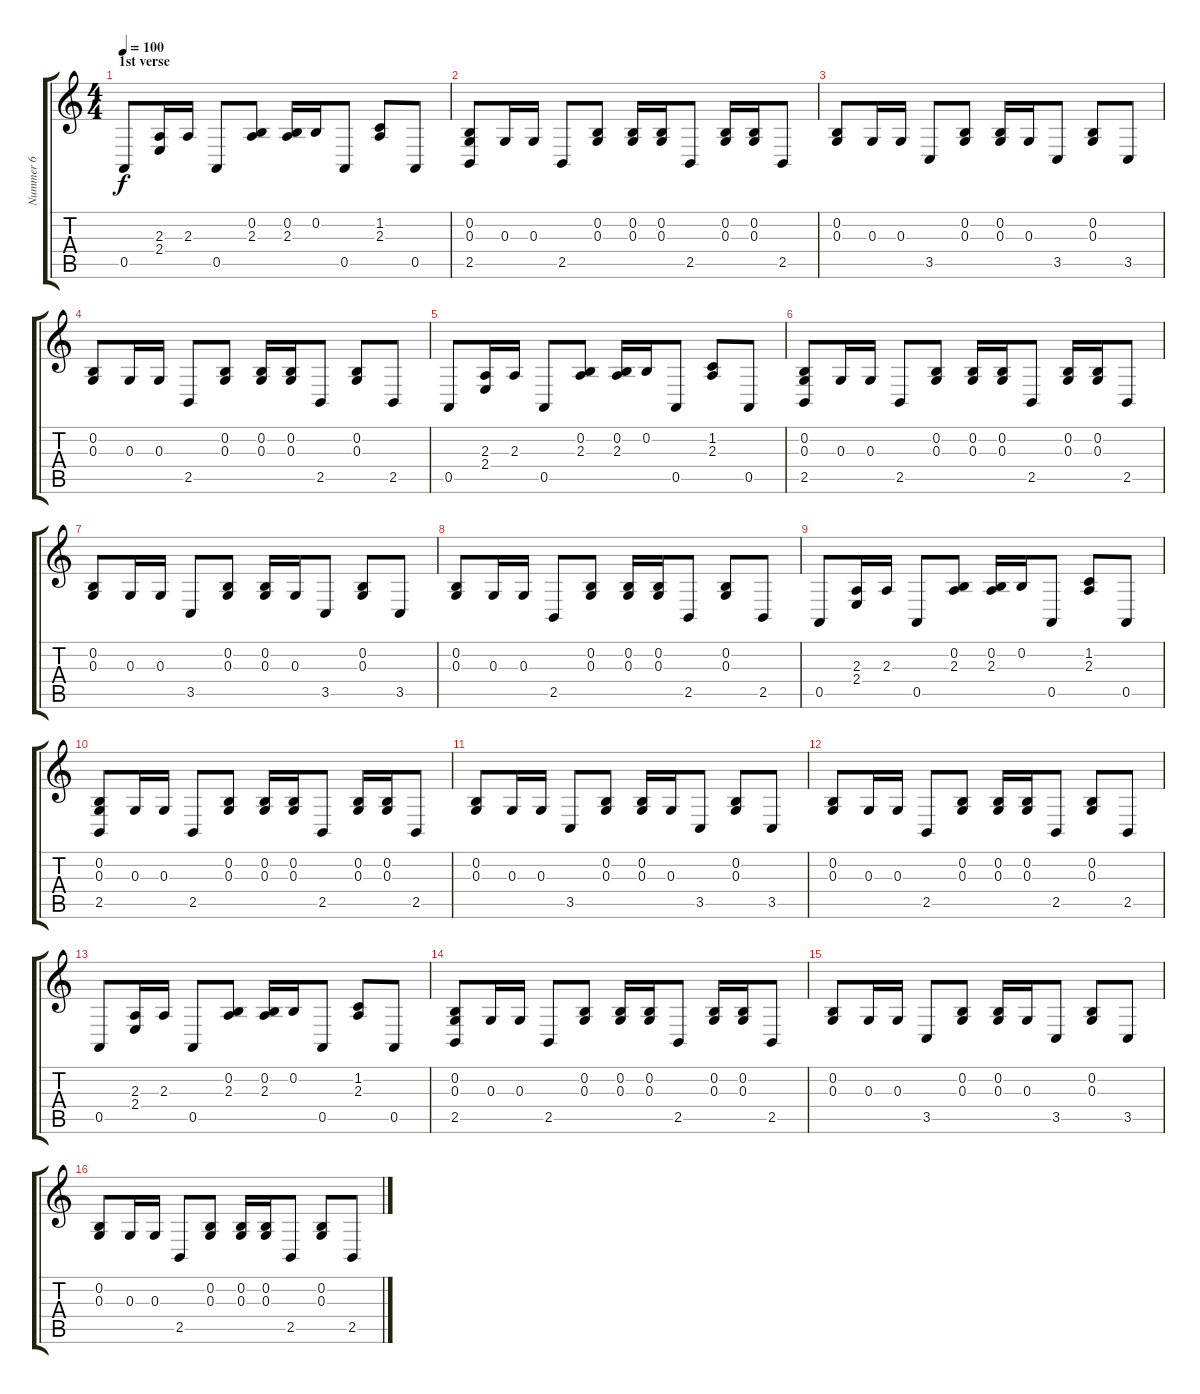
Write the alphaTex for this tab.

\track ("Nummer 6" "Nummer 6") {instrument tremolostrings}
\staff {score tabs}
\tuning (E4 B3 G3 D3 A2 E2) {hide}
\ts (4 4)
\section ("" "1st verse")
\tempo 100
\clef g2
\ks c
0.5.8{dy f} (2.3 2.4).16 2.3.16 0.5.8 (0.2 2.3).8 (0.2 2.3).16 0.2.16 0.5.8 (1.2 2.3).8 0.5.8 |
(0.2 0.3 2.5).8 0.3.16 0.3.16 2.5.8 (0.2 0.3).8 (0.2 0.3).16 (0.2 0.3).16 2.5.8 (0.2 0.3).16 (0.2 0.3).16 2.5.8 |
(0.2 0.3).8 0.3.16 0.3.16 3.5.8 (0.2 0.3).8 (0.2 0.3).16 0.3.16 3.5.8 (0.2 0.3).8 3.5.8 |
(0.2 0.3).8 0.3.16 0.3.16 2.5.8 (0.2 0.3).8 (0.2 0.3).16 (0.2 0.3).16 2.5.8 (0.2 0.3).8 2.5.8 |
0.5.8 (2.3 2.4).16 2.3.16 0.5.8 (0.2 2.3).8 (0.2 2.3).16 0.2.16 0.5.8 (1.2 2.3).8 0.5.8 |
(0.2 0.3 2.5).8 0.3.16 0.3.16 2.5.8 (0.2 0.3).8 (0.2 0.3).16 (0.2 0.3).16 2.5.8 (0.2 0.3).16 (0.2 0.3).16 2.5.8 |
(0.2 0.3).8 0.3.16 0.3.16 3.5.8 (0.2 0.3).8 (0.2 0.3).16 0.3.16 3.5.8 (0.2 0.3).8 3.5.8 |
(0.2 0.3).8 0.3.16 0.3.16 2.5.8 (0.2 0.3).8 (0.2 0.3).16 (0.2 0.3).16 2.5.8 (0.2 0.3).8 2.5.8 |
0.5.8 (2.3 2.4).16 2.3.16 0.5.8 (0.2 2.3).8 (0.2 2.3).16 0.2.16 0.5.8 (1.2 2.3).8 0.5.8 |
(0.2 0.3 2.5).8 0.3.16 0.3.16 2.5.8 (0.2 0.3).8 (0.2 0.3).16 (0.2 0.3).16 2.5.8 (0.2 0.3).16 (0.2 0.3).16 2.5.8 |
(0.2 0.3).8 0.3.16 0.3.16 3.5.8 (0.2 0.3).8 (0.2 0.3).16 0.3.16 3.5.8 (0.2 0.3).8 3.5.8 |
(0.2 0.3).8 0.3.16 0.3.16 2.5.8 (0.2 0.3).8 (0.2 0.3).16 (0.2 0.3).16 2.5.8 (0.2 0.3).8 2.5.8 |
0.5.8 (2.3 2.4).16 2.3.16 0.5.8 (0.2 2.3).8 (0.2 2.3).16 0.2.16 0.5.8 (1.2 2.3).8 0.5.8 |
(0.2 0.3 2.5).8 0.3.16 0.3.16 2.5.8 (0.2 0.3).8 (0.2 0.3).16 (0.2 0.3).16 2.5.8 (0.2 0.3).16 (0.2 0.3).16 2.5.8 |
(0.2 0.3).8 0.3.16 0.3.16 3.5.8 (0.2 0.3).8 (0.2 0.3).16 0.3.16 3.5.8 (0.2 0.3).8 3.5.8 |
(0.2 0.3).8 0.3.16 0.3.16 2.5.8 (0.2 0.3).8 (0.2 0.3).16 (0.2 0.3).16 2.5.8 (0.2 0.3).8 2.5.8
